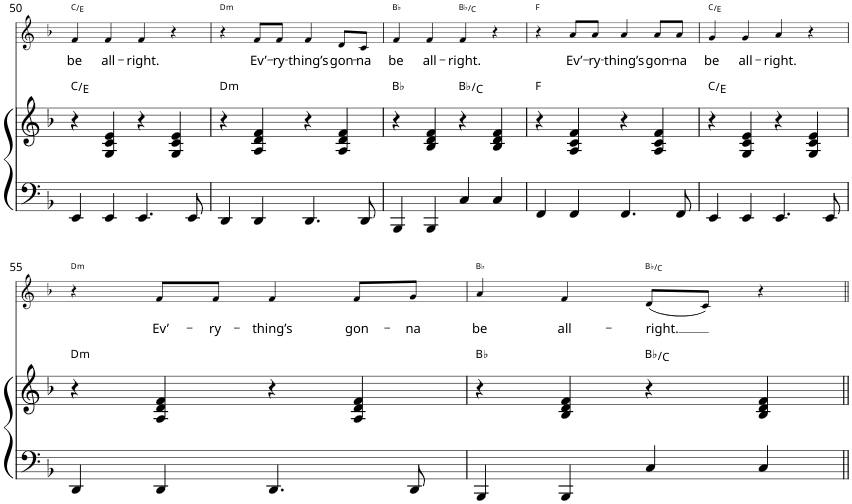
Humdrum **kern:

**kern	**kern	**harte	**kern	**text	**harte
*part2	*part2	*part2	*part1	*part1	*part1
*staff3	*staff2	*	*staff1	*staff1	*
*I"Piano	*	*	*I"Voice	*	*
*I'Pno	*	*	*	*	*
!!LO:PB:g=z
*clefF4	*clefG2	*	*clefG2	*	*
*k[b-]	*k[b-]	*	*k[b-]	*	*
*F:	*F:	*	*F:	*	*
*M4/4	*M4/4	*	*M4/4	*	*
=50	=50	=50	=50	=50	=50
!	!	!	!	!LO:LY:b	!
4EE/	4r	C:maj/3	4f/	be	C:maj/3
!	!	!	!	!LO:LY:b	!
4EE/	4G/ 4c/ 4e/	.	4f/	all-	.
!	!	!	!	!LO:LY:b	!
4.EE/	4r	.	4f/	-right.	.
.	4G/ 4c/ 4e/	.	4r	.	.
8EE/	.	.	.	.	.
=51	=51	=51	=51	=51	=51
!	!	!LO:H:kt=m	!	!	!LO:H:kt=m
4DD/	4r	D:min	4r	.	D:min
!	!	!	!	!LO:LY:b	!
4DD/	4A/ 4d/ 4f/	.	8f/L	Ev’-	.
!	!	!	!	!LO:LY:b	!
.	.	.	8f/J	-ry-	.
!	!	!	!	!LO:LY:b	!
4.DD/	4r	.	4f/	-thing’s	.
!	!	!	!	!LO:LY:b	!
.	4A/ 4d/ 4f/	.	8d/L	gon-	.
!	!	!	!	!LO:LY:b	!
8DD/	.	.	8c/J	-na	.
=52	=52	=52	=52	=52	=52
!	!	!	!	!LO:LY:b	!
4BBB-/	4r	Bb:maj	4f/	be	Bb:maj
!	!	!	!	!LO:LY:b	!
4BBB-/	4B-/ 4d/ 4f/	.	4f/	all-	.
!	!	!	!	!LO:LY:b	!
4C/	4r	Bb:maj/2	4f/	-right.	Bb:maj/2
4C/	4B-/ 4d/ 4f/	.	4r	.	.
=53	=53	=53	=53	=53	=53
4FF/	4r	F:maj	4r	.	F:maj
!	!	!	!	!LO:LY:b	!
4FF/	4A/ 4c/ 4f/	.	8a/L	Ev’-	.
!	!	!	!	!LO:LY:b	!
.	.	.	8a/J	-ry-	.
!	!	!	!	!LO:LY:b	!
4.FF/	4r	.	4a/	-thing’s	.
!	!	!	!	!LO:LY:b	!
.	4A/ 4c/ 4f/	.	8a/L	gon-	.
!	!	!	!	!LO:LY:b	!
8FF/	.	.	8a/J	-na	.
=54	=54	=54	=54	=54	=54
!	!	!	!	!LO:LY:b	!
4EE/	4r	C:maj/3	4g/	be	C:maj/3
!	!	!	!	!LO:LY:b	!
4EE/	4G/ 4c/ 4e/	.	4g/	all-	.
!	!	!	!	!LO:LY:b	!
4.EE/	4r	.	4a/	-right.	.
.	4G/ 4c/ 4e/	.	4r	.	.
8EE/	.	.	.	.	.
!!LO:LB:g=z
=55	=55	=55	=55	=55	=55
!	!	!LO:H:kt=m	!	!	!LO:H:kt=m
4DD/	4r	D:min	4r	.	D:min
!	!	!	!	!LO:LY:b	!
4DD/	4A/ 4d/ 4f/	.	8f/L	Ev’-	.
!	!	!	!	!LO:LY:b	!
.	.	.	8f/J	-ry-	.
!	!	!	!	!LO:LY:b	!
4.DD/	4r	.	4f/	-thing’s	.
!	!	!	!	!LO:LY:b	!
.	4A/ 4d/ 4f/	.	8f/L	gon-	.
!	!	!	!	!LO:LY:b	!
8DD/	.	.	8g/J	-na	.
=56	=56	=56	=56	=56	=56
!	!	!	!	!LO:LY:b	!
4BBB-/	4r	Bb:maj	4a/	be	Bb:maj
!	!	!	!	!LO:LY:b	!
4BBB-/	4B-/ 4d/ 4f/	.	4f/	all-	.
!	!	!	!	!LO:LY:b	!
4C/	4r	Bb:maj/2	(8d/L	-right.	Bb:maj/2
.	.	.	8c/J)	.	.
4C/	4B-/ 4d/ 4f/	.	4r	.	.
=||	=||	=||	=||	=||	=||
*-	*-	*-	*-	*-	*-
